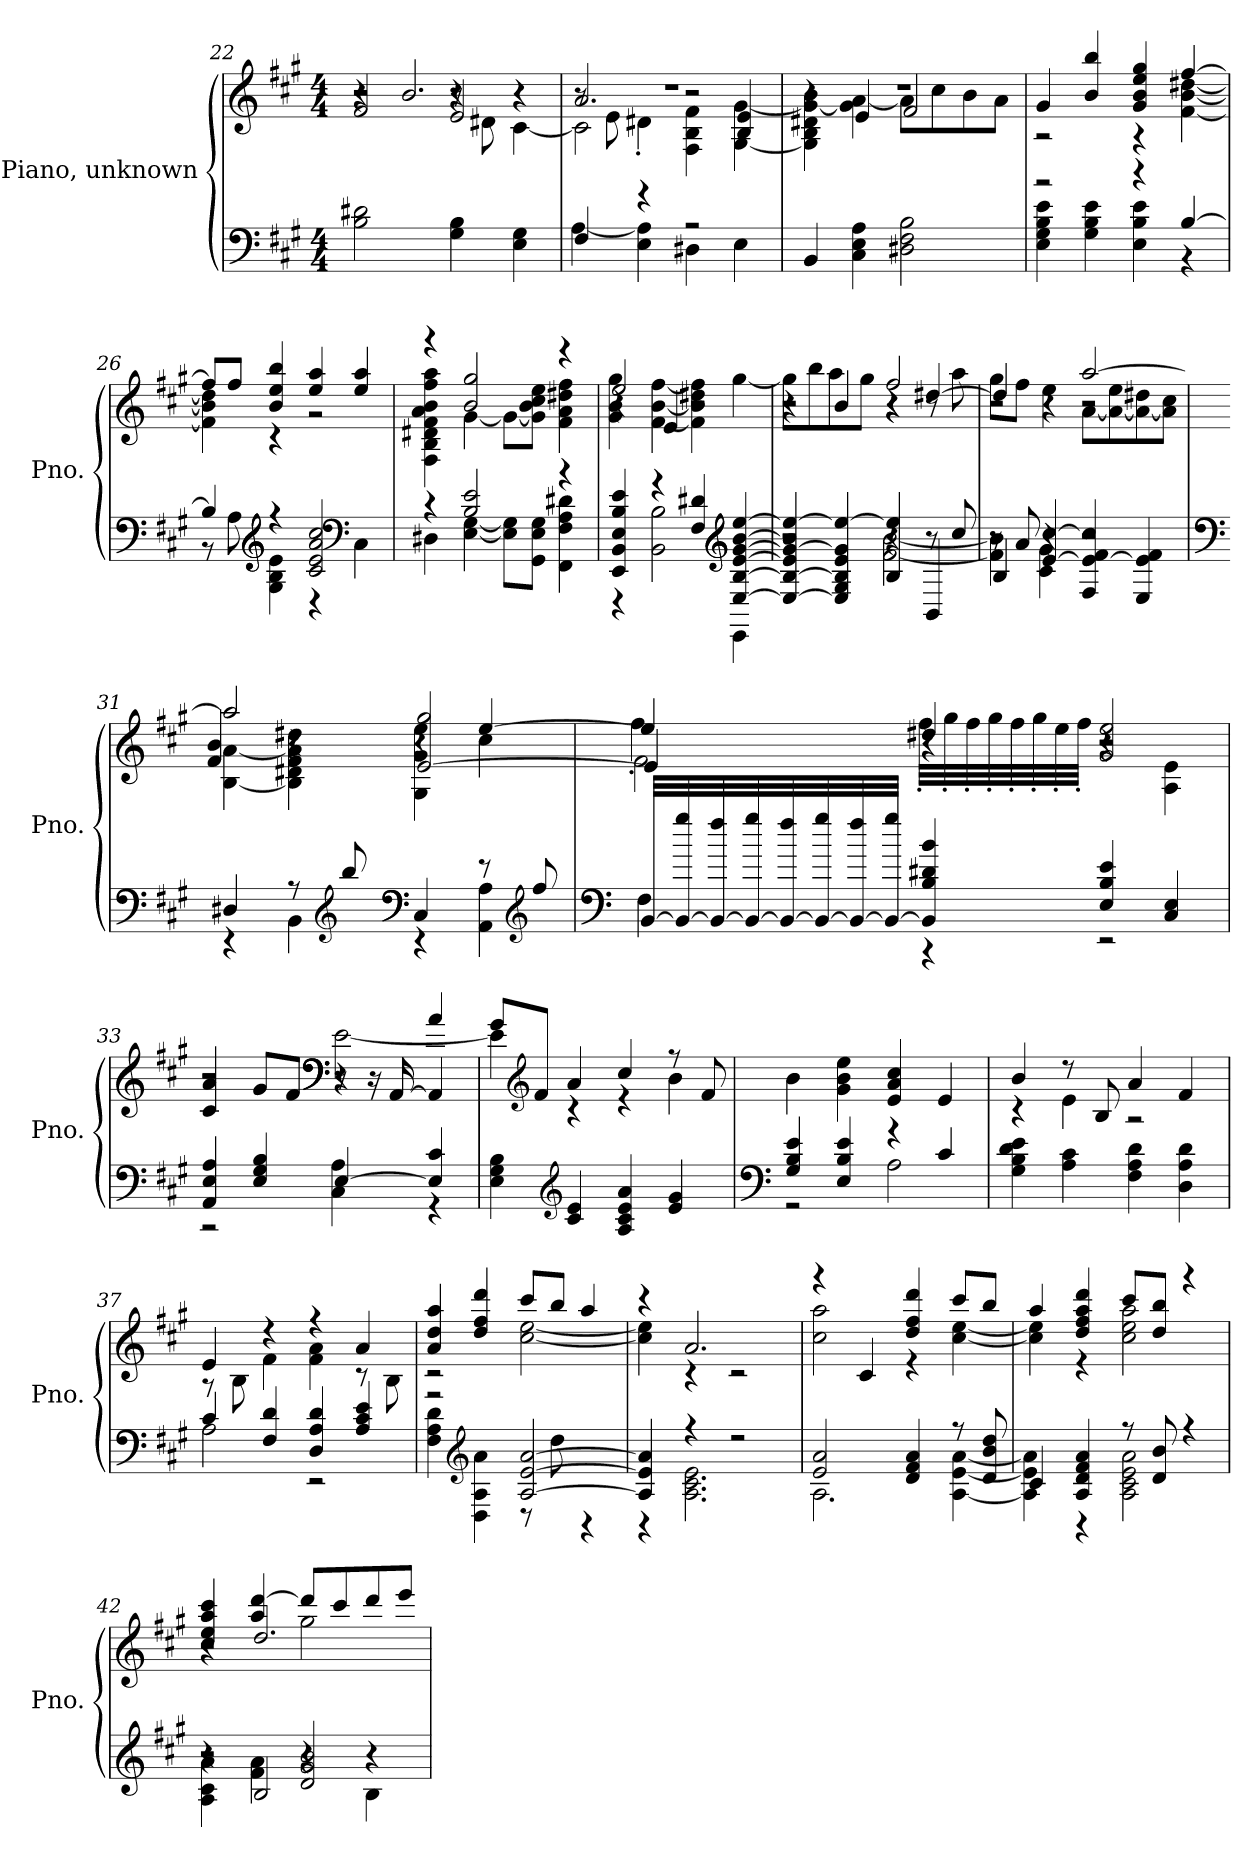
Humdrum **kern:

**kern	**kern
*part1	*part1
*staff2	*staff1
*I"Piano, unknown	*
*I'Pno.	*
*clefF4	*clefG2
*k[f#c#g#]	*k[f#c#g#]
*M4/4	*M4/4
=22	=22
*	*^
*	*	*^
*	*	*	*^
2B\ 2d#X\	4r	2r	2f#/	2r
.	2.b/	.	.	.
4G#\ 4B\	.	8r	2e/	4r
.	.	8d#X\	.	.
4E\ 4G#\	.	4r	.	[4c#\
=23	=23	=23	=23	=23
*^	*	*	*	*
4F#/	[4A\	1r	8r	2.a/	2c#\]
.	.	.	8e\	.	.
4r	4E\ 4A\]	.	4d#X'\	.	.
2r	4D#X\	.	4F#\ 4B\ 4f#\	.	2r
.	4E\	.	[4G#\ [4g#\	4B/ 4e/	.
*v	*v	*	*	*	*
*	*	*	*v	*v
!!LO:LB:g=z
=24	=24	=24	=24
4BB/	1r	4G#\] 4B\ 4d#X\ 4g#\_ 4b\	4r
4C#\ 4E\ 4A\	.	4g#\] [4a\	4e/
2D#X\ 2F#\ 2B\	.	8a\L]	2f#/
.	.	8cc#\	.
.	.	8b\	.
.	.	8a\J	.
*	*	*v	*v
=25	=25	=25
*^	*	*
2r	4E\ 4G#\ 4B\ 4e\	4g#/	2r
.	4G#\ 4B\ 4e\	4b/ 4bb/	.
4r	4E\ 4B\ 4e\	4g#/ 4b/ 4ee/ 4gg#/	4r
[4B/	4r	[4ff#/	[4f#\ [4b\ [4dd#X\
=26	=26	=26	=26
4B/]	8r	8ff#/L]	4f#\] 4b\] 4dd#\]
.	8A\	8ff#/J	.
*clefG2	*	*	*
4r	4G#\ 4B\ 4e\	4b/ 4ee/ 4bb/	4r
2c#/ 2e/ 2a/ 2cc#/	4r	4ee/ 4aa/	2r
*clefF4	*	*	*
.	4C#\	4ee/ 4aa/	.
=27	=27	=27	=27
4r	4D#X\	4r	4F#\ 4B\ 4d#X\ 4f#\ 4a\ 4b\ 4ff#\ 4aa\
2B/ 2e/	[4E\ [4G#\	2b/ 2gg#/	[4g#\
.	8E\] 8G#\]L	.	8g#\L_
.	8GG#\ 8E\ 8G#\J	.	8g#\] 8b\ 8cc#\ 8ee\J
4r	4FF#\ 4F#\ 4A\ 4d#X\	4r	4f#\ 4a\ 4dd#X\ 4ff#\
=28	=28	=28	=28
*	*	*	*^
4EE/ 4BB/ 4E/ 4B/ 4e/	4r	2ee/	4g#\ 4b\ 4gg#\	4r
4r	2BB\ 2B\	.	[4f#\ [4b\ [4ff#\	4e/
4F#/ 4d#X/	.	2r	4f#\] 4b\] 4dd#X\ 4ff#\]	2r
*clefG2	*	*	*	*
[4E/ [4B/ [4e/ [4g#/ [4b/ [4ee/	4EE\	.	[4gg#\	.
!!LO:PB:g=z	!!	!!
=29	=29	=29	=29	=29
*	*^	*	*	*
4E/_ 4B/_ 4e/] 4g#/_ 4b/] 4ee/_	2r	2r	4r	8gg#\L]	2r
.	.	.	.	8bb\	.
4E/] 4G#/ 4B/] 4e/ 4g#/] 4ee/_	.	.	4b/	8aa\	.
.	.	.	.	8gg#\J	.
4B/ 4ee/]	[2f#\ [2b\	4r	2ff#/	4r	4r
8r	.	4BB/	.	8r	[4dd#X/
8cc#/	.	.	.	8aa\	.
=30	=30	=30	=30	=30	=30
8r	4f#\] 4b\]	4B/	2r	8gg#\L	4dd#/]
8a/	.	.	.	8ff#\J	.
[4e/ [4cc#/	4c#\ 4g#\	4r	.	4ee\	4r
4F#/ 4e/_ 4f#/ 4cc#/]	2r	2r	[2aa/	[8a\L	2r
.	.	.	.	8a\_ 8ee\	.
4E/ 4e/] 4f#/	.	.	.	8a\_ 8dd#X\	.
.	.	.	.	8a\] 8cc#\J	.
*v	*v	*v	*	*	*
=31	=31	=31	=31
*clefF4	*	*	*
*^	*	*	*
4D#X/	4r	2aa/]	[4B\ [4a\	4f#/ 4b/
8r	4BB\	.	4B\] 4d#X\ 4f#\ 4a\] 4dd#X\	4r
*clefG2	*	*	*	*
8bb/	.	.	.	.
*clefF4	*	*	*	*
4C#/	4r	4r	4G#\ 4g#\ 4ee\	[2e/ 2gg#/
8r	4AA\ 4A\	[4ee/	4cc#\	.
*clefG2	*	*	*	*
8ff#/	.	.	.	.
*	*	*v	*v	*v
!!LO:LB:g=z
=32	=32	=32
*clefF4	*	*
*	*	*^
*	*	*	*^
*	*	*	*	*^
[32BB/LLL	4F#\	4ee/]	4ff#'\	4e/]	2f#\
32BB/_ 32gg#/	.	.	.	.	.
32BB/_ 32ff#/	.	.	.	.	.
32BB/_ 32gg#/	.	.	.	.	.
32BB/_ 32ff#/	.	.	.	.	.
32BB/_ 32gg#/	.	.	.	.	.
32BB/_ 32ff#/	.	.	.	.	.
32BB/_ 32gg#/JJJ	.	.	.	.	.
4BB/] 4B/ 4d#X/ 4b/	4r	4dd#X/	32ff#'\LLL	4r	.
.	.	.	32gg#'\	.	.
.	.	.	32ff#'\	.	.
.	.	.	32gg#'\	.	.
.	.	.	32ff#'\	.	.
.	.	.	32gg#'\	.	.
.	.	.	32ee'\	.	.
.	.	.	32ff#'\JJJ	.	.
4E/ 4B/ 4e/	2r	2r	4r	2g#/ 2ee/	2r
4C#/ 4E/	.	.	4A\ 4e\	.	.
*	*	*	*	*v	*v
=33	=33	=33	=33	=33
4AA/ 4E/ 4A/	2r	4c#/ 4a/	2r	2r
4E/ 4G#/ 4B/	.	8g#/L	.	.
.	.	8f#/J	.	.
*	*	*clefF4	*	*
[4E/	4C#\ 4A\	4r	[2e\	8r
.	.	.	.	16r
.	.	.	.	[16AA/
4E/] 4c#/	4r	4a/	.	4AA/]
*v	*v	*	*	*
*	*	*v	*v
=34	=34	=34
4E\ 4G#\ 4B\	8g#/L	4e\]
*	*clefG2	*
.	8f#/J	.
*clefG2	*	*
4c#/ 4e/	4a/	4r
4A/ 4c#/ 4e/ 4a/	4cc#/	4r
4e/ 4g#/	8r	4b\
.	8f#/	.
*	*v	*v
!!LO:LB:g=z
=35	=35
*clefF4	*
*^	*
4G#/ 4B/ 4e/	2r	4b\
4E/ 4B/ 4e/	.	4g#\ 4b\ 4ee\
4r	2A\	4e/ 4a/ 4cc#/
4c#/	.	4e/
*v	*v	*
=36	=36
*	*^
4G#\ 4B\ 4d\ 4e\	4b/	4r
4A\ 4c#\	8r	4e\
.	8B/	.
4F#\ 4A\ 4d\	4a/	2r
4D\ 4A\ 4d\	4f#/	.
=37	=37	=37
*^	*	*
4c#/	2A\	4e/	8r
.	.	.	8B\
4F#/ 4d/	.	4r	4f#\
4D/ 4A/ 4d/	2r	4r	4f#\ 4a\
4A/ 4c#/ 4e/	.	4a/	8r
.	.	.	8B\
=38	=38	=38	=38
2r	4F#\ 4A\ 4d\	4a/ 4dd/ 4aa/	2r
*clefG2	*	*	*
.	4D\ 4A\ 4a\	4dd/ 4ff#/ 4ddd/	.
[2A/ [2e/ [2a/	8r	8ccc#/L	[2cc#\ [2ee\
.	8dd\	8bb/J	.
.	4r	4aa/	.
=39	=39	=39	=39
4A/] 4e/] 4a/]	4r	4r	4cc#\] 4ee\]
4r	2.A\ 2.c#\ 2.e\	2.a/	4r
2r	.	.	2r
=40	=40	=40	=40
2e/ 2a/	2.A\	4r	2cc#\ 2aa\
.	.	4c#/	.
4d/ 4f#/ 4a/	.	4dd/ 4ff#/ 4ddd/	4r
8r	[4A\ [4e\ [4a\	8ccc#/L	[4cc#\ [4ee\
8d/ 8b/ 8dd/	.	8bb/J	.
!!LO:LB:g=z	!!
=41	=41	=41	=41
4c#/	4A\] 4e\] 4a\]	4aa/	4cc#\] 4ee\]
4A/ 4d/ 4f#/ 4a/	4r	4dd/ 4ff#/ 4aa/ 4ddd/	4r
8r	2A\ 2c#\ 2e\ 2a\	8ccc#/L	2cc#\ 2ee\ 2aa\
8d/ 8b/	.	8dd/ 8bb/J	.
4r	.	4r	.
=42	=42	=42	=42
*	*^	*	*^
2r	4A\ 4c#\ 4a\	4r	4cc#/ 4ee/ 4aa/ 4ccc#/	2r	4r
.	4f#\ 4a\	2B/	4aa/ [4ddd/	.	2.dd/
2d/ 2g#/ 2b/	4r	.	8ddd/L]	2gg#\	.
.	.	.	8ccc#/	.	.
.	4B\	4r	8ddd/	.	.
.	.	.	8eee/J	.	.
*v	*v	*v	*	*	*
*	*v	*v	*v
=	=
*-	*-
